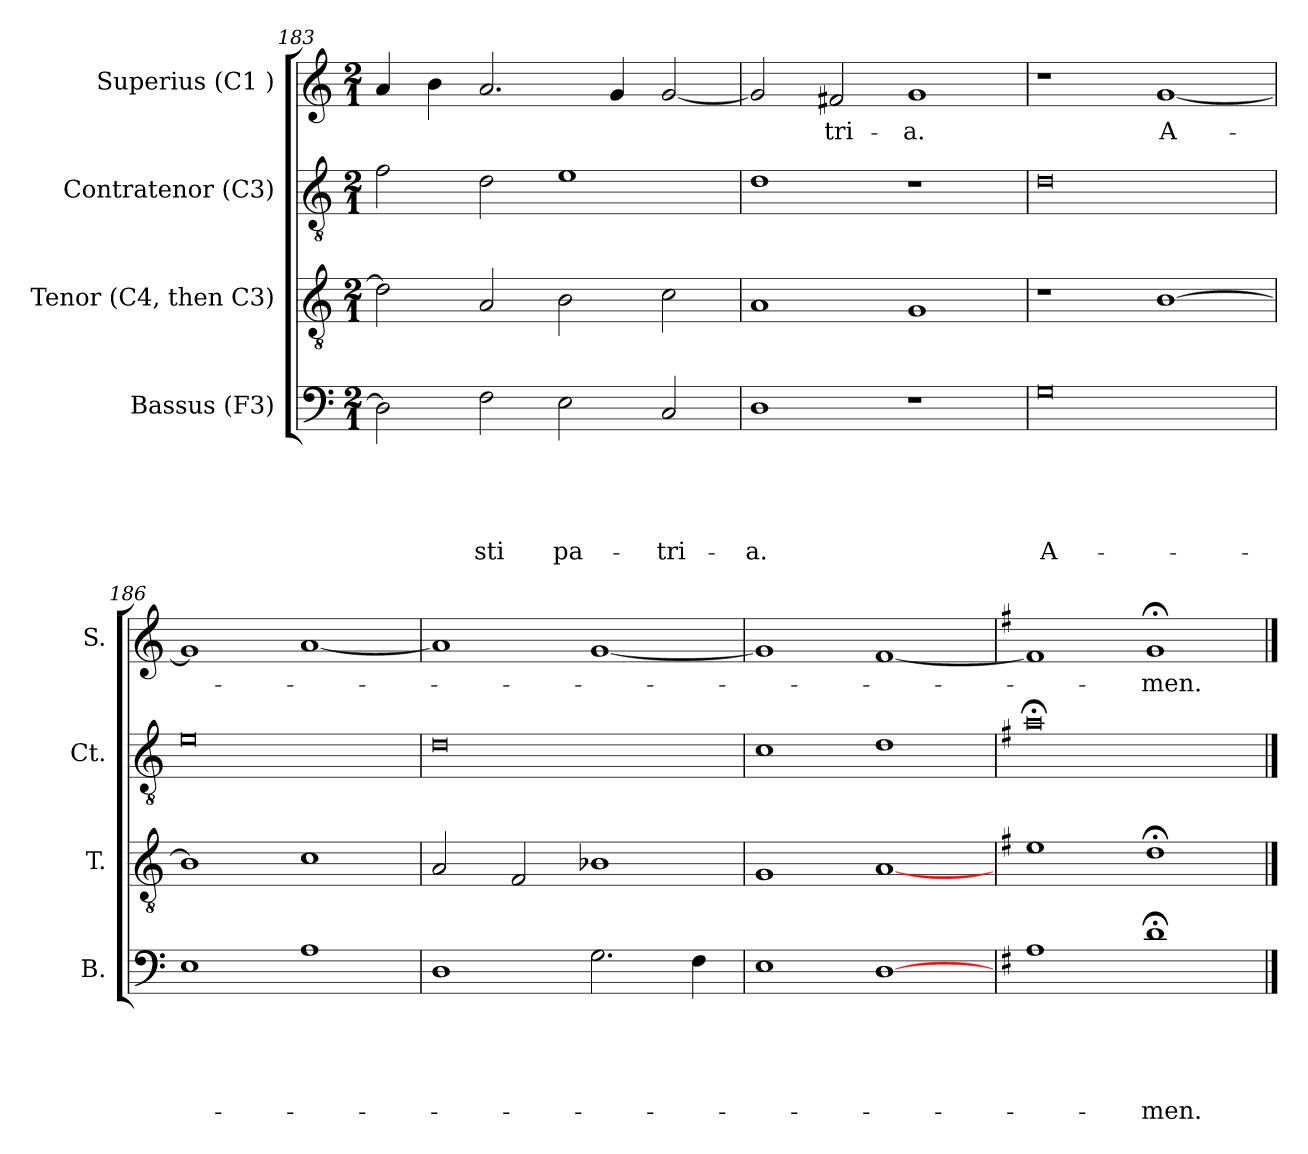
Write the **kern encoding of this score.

**kern	**text	**text	**text	**text	**text	**kern	**kern	**text	**kern	**text
*part4	*part4	*part4	*part4	*part4	*part4	*part3	*part2	*part2	*part1	*part1
*staff4	*staff4	*staff4	*staff4	*staff4	*staff4	*staff3	*staff2	*staff2	*staff1	*staff1
*I"Bassus (F3)	*	*	*	*	*	*I"Tenor (C4, then C3)	*I"Contratenor (C3)	*	*I"Superius (C1 )	*
*I'B.	*	*	*	*	*	*I'T.	*I'Ct.	*	*I'S.	*
*clefF4	*	*	*	*	*	*clefGv2	*clefGv2	*	*clefG2	*
*k[]	*	*	*	*	*	*k[]	*k[]	*	*k[]	*
*C:	*	*	*	*	*	*C:	*C:	*	*C:	*
*M2/1	*	*	*	*	*	*M2/1	*M2/1	*	*M2/1	*
=183	=183	=183	=183	=183	=183	=183	=183	=183	=183	=183
2D\]	.	.	.	.	.	2d\]	2f\	.	4a/	.
.	.	.	.	.	.	.	.	.	4b\	.
!	!	!	!	!	!LO:LY:b	!	!	!	!	!
2F\	.	.	.	.	-sti	2A/	2d\	.	2.a/	.
!	!	!	!	!	!LO:LY:b	!	!	!	!	!
2E\	.	.	.	.	pa-	2B\	1e	.	.	.
.	.	.	.	.	.	.	.	.	4g/	.
!	!	!	!	!	!LO:LY:b	!	!	!	!	!
2C/	.	.	.	.	-tri-	2c\	.	.	[>2g/	.
!!LO:PB:g=z
=184	=184	=184	=184	=184	=184	=184	=184	=184	=184	=184
!	!	!	!	!	!LO:LY:b	!	!	!	!	!
1D	.	.	.	.	-a.	1A	1d	.	2g/]	.
!	!	!	!	!	!	!	!	!	!	!LO:LY:b
.	.	.	.	.	.	.	.	.	2f#/	-tri-
!	!	!	!	!	!	!	!	!	!	!LO:LY:b
1r	.	.	.	.	.	1G	1r	.	1g	-a.
=185	=185	=185	=185	=185	=185	=185	=185	=185	=185	=185
!	!	!	!	!	!LO:LY:b:rj	!	!	!	!	!
0G	.	.	.	.	A-	1r	0d	.	1r	.
!	!	!	!	!	!	!	!	!	!	!LO:LY:b
.	.	.	.	.	.	[>1B	.	.	[<1g	A-
=186	=186	=186	=186	=186	=186	=186	=186	=186	=186	=186
1E	.	.	.	.	.	1B]	0e	.	1g]	.
1A	.	.	.	.	.	1c	.	.	[<1a	.
=187	=187	=187	=187	=187	=187	=187	=187	=187	=187	=187
1D	.	.	.	.	.	2A/	0d	.	1a]	.
.	.	.	.	.	.	2F/	.	.	.	.
2.G\	.	.	.	.	.	1B-X	.	.	[<1g	.
4F\	.	.	.	.	.	.	.	.	.	.
=188	=188	=188	=188	=188	=188	=188	=188	=188	=188	=188
1E	.	.	.	.	.	1G	1c	.	1g]	.
[>1D	.	.	.	.	.	[<1A	1d	.	[<1f	.
=189	=189	=189	=189	=189	=189	=189	=189	=189	=189	=189
*k[f#]	*	*	*	*	*	*k[f#]	*k[f#]	*	*k[f#]	*
*G:	*	*	*	*	*	*G:	*G:	*	*G:	*
1A	.	.	.	.	.	1e	0a;<	.	1f]	.
!	!	!	!	!	!LO:LY:b	!	!	!	!	!LO:LY:b
1d;<	.	.	.	.	-men.	1d;<	.	.	1g;	-men.
==	==	==	==	==	==	==	==	==	==	==
*-	*-	*-	*-	*-	*-	*-	*-	*-	*-	*-
